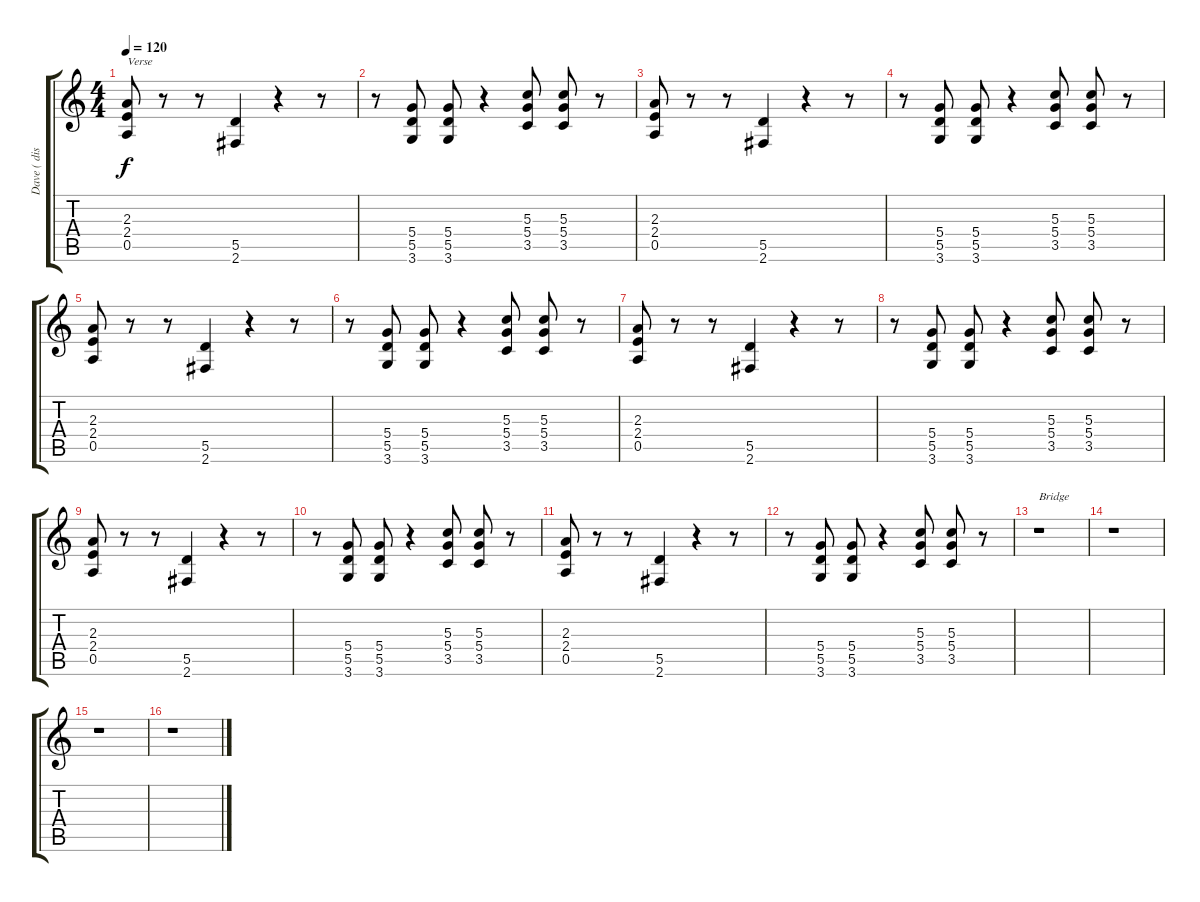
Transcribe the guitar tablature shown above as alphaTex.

\track ("Dave ( distortion )" "Dave ( dis") {instrument distortionguitar}
\staff {score tabs}
\tuning (E4 B3 G3 D3 A2 E2) {hide}
\ts (4 4)
\tempo 120
\clef g2
\ks c
(2.3 2.4 0.5).8{txt "Verse" dy f} r.8 r.8 (5.5 2.6).4 r.4 r.8 |
r.8 (5.4 5.5 3.6).8 (5.4 5.5 3.6).8 r.4 (5.3 5.4 3.5).8 (5.3 5.4 3.5).8 r.8 |
(2.3 2.4 0.5).8 r.8 r.8 (5.5 2.6).4 r.4 r.8 |
r.8 (5.4 5.5 3.6).8 (5.4 5.5 3.6).8 r.4 (5.3 5.4 3.5).8 (5.3 5.4 3.5).8 r.8 |
(2.3 2.4 0.5).8 r.8 r.8 (5.5 2.6).4 r.4 r.8 |
r.8 (5.4 5.5 3.6).8 (5.4 5.5 3.6).8 r.4 (5.3 5.4 3.5).8 (5.3 5.4 3.5).8 r.8 |
(2.3 2.4 0.5).8 r.8 r.8 (5.5 2.6).4 r.4 r.8 |
r.8 (5.4 5.5 3.6).8 (5.4 5.5 3.6).8 r.4 (5.3 5.4 3.5).8 (5.3 5.4 3.5).8 r.8 |
(2.3 2.4 0.5).8 r.8 r.8 (5.5 2.6).4 r.4 r.8 |
r.8 (5.4 5.5 3.6).8 (5.4 5.5 3.6).8 r.4 (5.3 5.4 3.5).8 (5.3 5.4 3.5).8 r.8 |
(2.3 2.4 0.5).8 r.8 r.8 (5.5 2.6).4 r.4 r.8 |
r.8 (5.4 5.5 3.6).8 (5.4 5.5 3.6).8 r.4 (5.3 5.4 3.5).8 (5.3 5.4 3.5).8 r.8 |
r.1{txt "Bridge"} |
r.1 |
r.1 |
r.1
